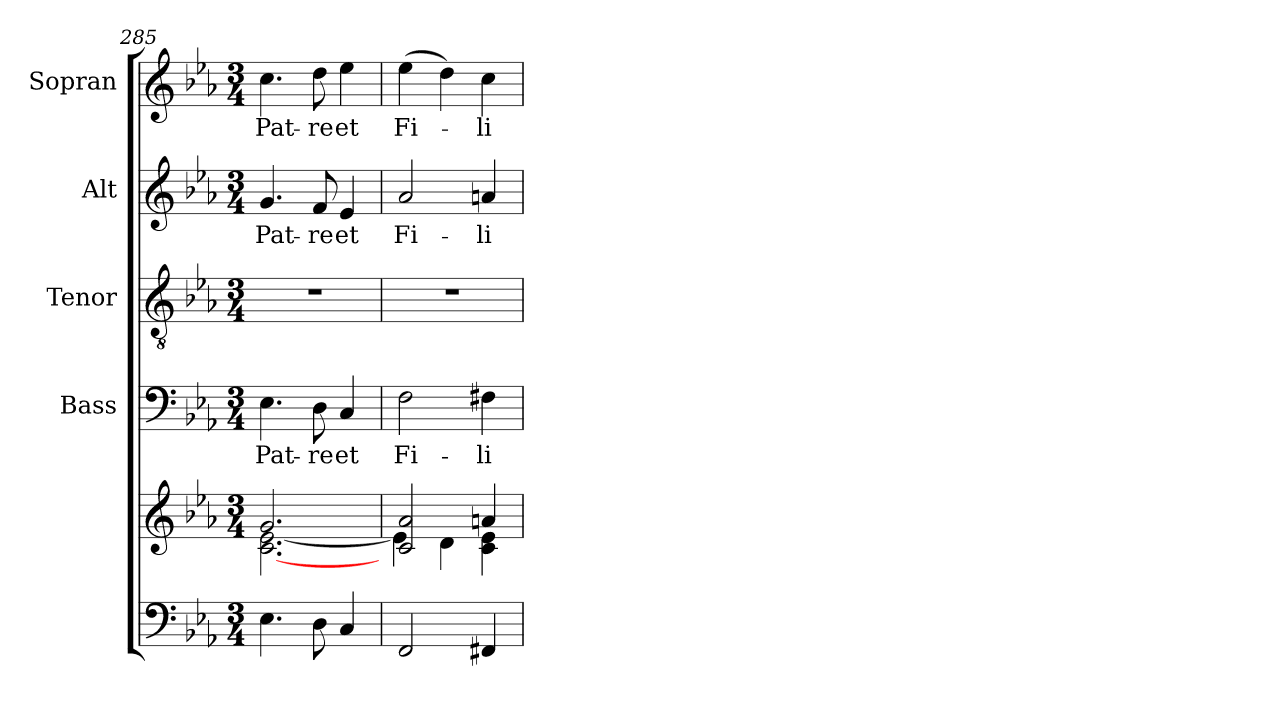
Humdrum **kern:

**kern	**kern	**kern	**text	**kern	**kern	**text	**kern	**text
*part5	*part5	*part4	*part4	*part3	*part2	*part2	*part1	*part1
*staff6	*staff5	*staff4	*staff4	*staff3	*staff2	*staff2	*staff1	*staff1
*	*	*I"Bass	*	*I"Tenor	*I"Alt	*	*I"Sopran	*
*	*	*I'B.	*	*I'T.	*I'A.	*	*I'S.	*
*clefF4	*clefG2	*clefF4	*	*clefGv2	*clefG2	*	*clefG2	*
*k[b-e-a-]	*k[b-e-a-]	*k[b-e-a-]	*	*k[b-e-a-]	*k[b-e-a-]	*	*k[b-e-a-]	*
*E-:	*E-:	*E-:	*	*E-:	*E-:	*	*E-:	*
*M3/4	*M3/4	*M3/4	*	*M3/4	*M3/4	*	*M3/4	*
=285	=285	=285	=285	=285	=285	=285	=285	=285
*	*^	*	*	*	*	*	*	*
!	!	!	!	!LO:LY:b	!	!	!LO:LY:b	!	!LO:LY:b
4.E-\	2.g/	[<2.c\ [<2.e-\	4.E-\	Pat-	2.r	4.g/	Pat-	4.cc\	Pat-
!	!	!	!	!LO:LY:b	!	!	!LO:LY:b	!	!LO:LY:b
8D\	.	.	8D\	-re	.	8f/	-re	8dd\	-re
!	!	!	!	!LO:LY:b	!	!	!LO:LY:b	!	!LO:LY:b
4C/	.	.	4C/	et	.	4e-/	et	4ee-\	et
=286	=286	=286	=286	=286	=286	=286	=286	=286	=286
!	!	!	!	!LO:LY:b	!	!	!LO:LY:b	!	!LO:LY:b
2FF/	2c/ 2a-/	4e-\]	2F\	Fi-	2.r	2a-/	Fi-	(>4ee-\	Fi-
.	.	4d\	.	.	.	.	.	4dd\)	.
!	!	!	!	!LO:LY:b	!	!	!LO:LY:b	!	!LO:LY:b
4FF#X/	4an/	4c\ 4e-\	4F#X\	-li-	.	4an/	-li-	4cc\	-li-
*	*v	*v	*	*	*	*	*	*	*
=	=	=	=	=	=	=	=	=
*-	*-	*-	*-	*-	*-	*-	*-	*-
